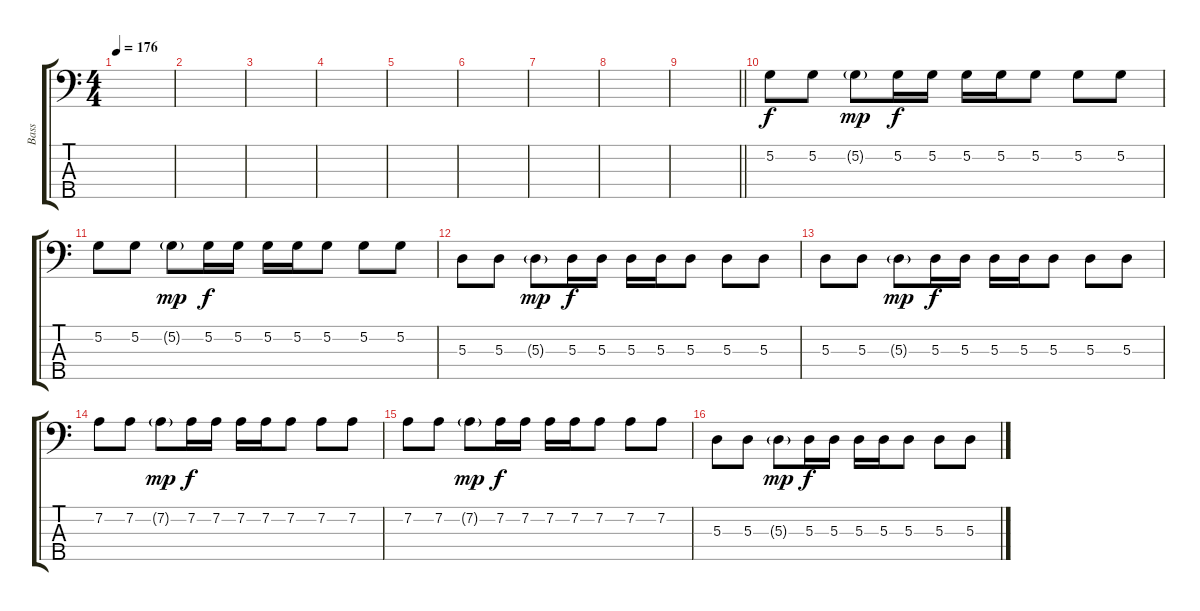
\track ("Bass" "Bass") {instrument electricbasspick}
\staff {score tabs}
\tuning (G2 D2 A1 E1 B0) {hide}
\ts (4 4)
\tempo 176
\clef f4
\ks c
|
|
|
|
|
|
|
|
\barLineRight lightlight
|
5.2.8 5.2.8 5.2{g}.8{dy mp} 5.2.16{dy f} 5.2.16 5.2.16 5.2.16 5.2.8 5.2.8 5.2.8 |
5.2.8 5.2.8 5.2{g}.8{dy mp} 5.2.16{dy f} 5.2.16 5.2.16 5.2.16 5.2.8 5.2.8 5.2.8 |
5.3.8 5.3.8 5.3{g}.8{dy mp} 5.3.16{dy f} 5.3.16 5.3.16 5.3.16 5.3.8 5.3.8 5.3.8 |
5.3.8 5.3.8 5.3{g}.8{dy mp} 5.3.16{dy f} 5.3.16 5.3.16 5.3.16 5.3.8 5.3.8 5.3.8 |
7.2.8 7.2.8 7.2{g}.8{dy mp} 7.2.16{dy f} 7.2.16 7.2.16 7.2.16 7.2.8 7.2.8 7.2.8 |
7.2.8 7.2.8 7.2{g}.8{dy mp} 7.2.16{dy f} 7.2.16 7.2.16 7.2.16 7.2.8 7.2.8 7.2.8 |
5.3.8 5.3.8 5.3{g}.8{dy mp} 5.3.16{dy f} 5.3.16 5.3.16 5.3.16 5.3.8 5.3.8 5.3.8
